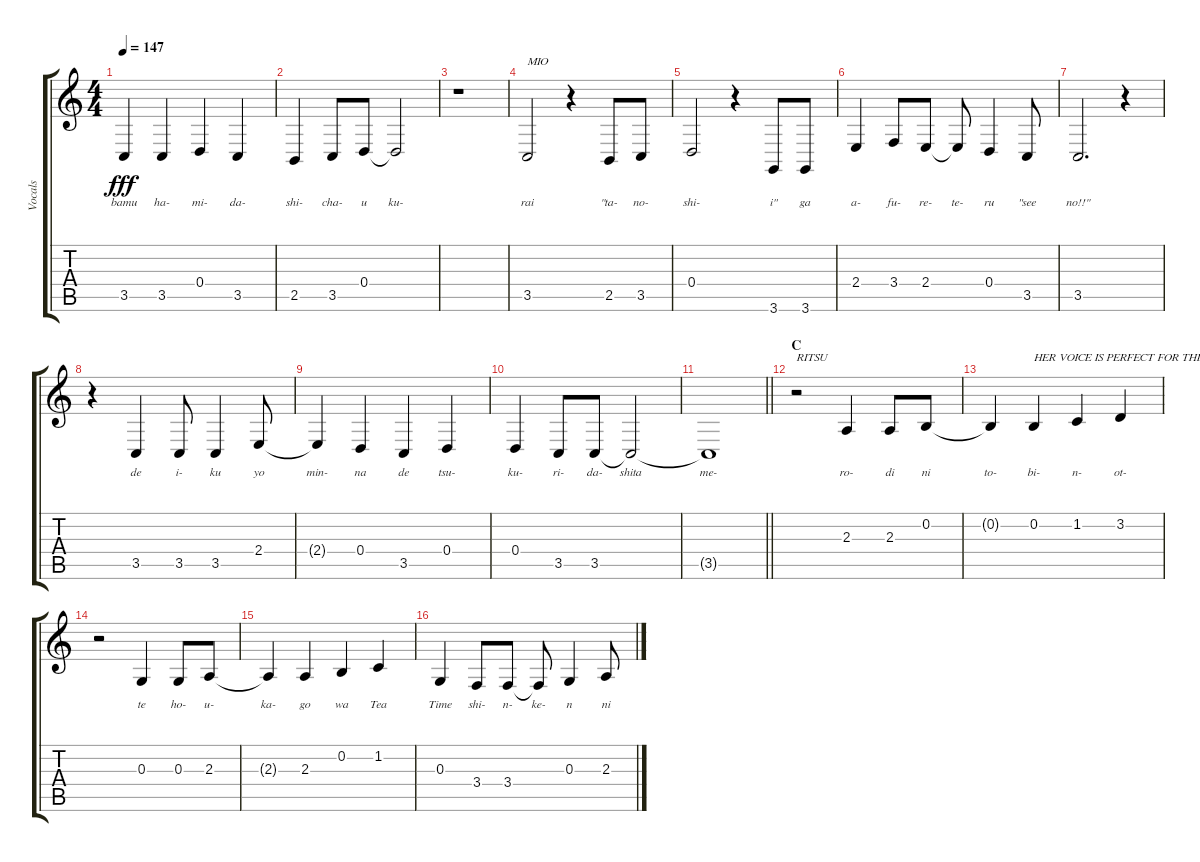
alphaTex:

\track ("Vocals" "Vocals") {instrument altosax}
\staff {score tabs}
\tuning (E4 B3 G3 D3 A2 E2) {hide}
\ts (4 4)
\tempo 147
\clef g2
\ks c
3.5{t}.4{lyrics (0 "bamu") lyrics (1 "") lyrics (2 "") lyrics (3 "") lyrics (4 "") dy fff} 3.5.4{lyrics (0 "ha-") lyrics (1 "") lyrics (2 "") lyrics (3 "") lyrics (4 "")} 0.4.4{lyrics (0 "mi-") lyrics (1 "") lyrics (2 "") lyrics (3 "") lyrics (4 "")} 3.5.4{lyrics (0 "da-") lyrics (1 "") lyrics (2 "") lyrics (3 "") lyrics (4 "")} |
2.5.4{lyrics (0 "shi-") lyrics (1 "") lyrics (2 "") lyrics (3 "") lyrics (4 "")} 3.5.8{lyrics (0 "cha-") lyrics (1 "") lyrics (2 "") lyrics (3 "") lyrics (4 "")} 0.4.8{lyrics (0 "u") lyrics (1 "") lyrics (2 "") lyrics (3 "") lyrics (4 "")} 0.4{t}.2{lyrics (0 "ku-") lyrics (1 "") lyrics (2 "") lyrics (3 "") lyrics (4 "")} |
r.1 |
3.5.2{txt "MIO" lyrics (0 "rai") lyrics (1 "") lyrics (2 "") lyrics (3 "") lyrics (4 "")} r.4 2.5.8{lyrics (0 "\"ta-") lyrics (1 "") lyrics (2 "") lyrics (3 "") lyrics (4 "")} 3.5.8{lyrics (0 "no-") lyrics (1 "") lyrics (2 "") lyrics (3 "") lyrics (4 "")} |
0.4.2{lyrics (0 "shi-") lyrics (1 "") lyrics (2 "") lyrics (3 "") lyrics (4 "")} r.4 3.6.8{lyrics (0 "i\"") lyrics (1 "") lyrics (2 "") lyrics (3 "") lyrics (4 "")} 3.6.8{lyrics (0 "ga") lyrics (1 "") lyrics (2 "") lyrics (3 "") lyrics (4 "")} |
2.4.4{lyrics (0 "a-") lyrics (1 "") lyrics (2 "") lyrics (3 "") lyrics (4 "")} 3.4.8{lyrics (0 "fu-") lyrics (1 "") lyrics (2 "") lyrics (3 "") lyrics (4 "")} 2.4.8{lyrics (0 "re-") lyrics (1 "") lyrics (2 "") lyrics (3 "") lyrics (4 "")} 2.4{t}.8{lyrics (0 "te-") lyrics (1 "") lyrics (2 "") lyrics (3 "") lyrics (4 "")} 0.4.4{lyrics (0 "ru") lyrics (1 "") lyrics (2 "") lyrics (3 "") lyrics (4 "")} 3.5.8{lyrics (0 "\"see") lyrics (1 "") lyrics (2 "") lyrics (3 "") lyrics (4 "")} |
3.5.2{d lyrics (0 "no!!\"") lyrics (1 "") lyrics (2 "") lyrics (3 "") lyrics (4 "")} r.4 |
r.4 3.5.4{lyrics (0 "de") lyrics (1 "") lyrics (2 "") lyrics (3 "") lyrics (4 "")} 3.5.8{lyrics (0 "i-") lyrics (1 "") lyrics (2 "") lyrics (3 "") lyrics (4 "")} 3.5.4{lyrics (0 "ku") lyrics (1 "") lyrics (2 "") lyrics (3 "") lyrics (4 "")} 2.4.8{lyrics (0 "yo") lyrics (1 "") lyrics (2 "") lyrics (3 "") lyrics (4 "")} |
2.4{t}.4{lyrics (0 "min-") lyrics (1 "") lyrics (2 "") lyrics (3 "") lyrics (4 "")} 0.4.4{lyrics (0 "na") lyrics (1 "") lyrics (2 "") lyrics (3 "") lyrics (4 "")} 3.5.4{lyrics (0 "de") lyrics (1 "") lyrics (2 "") lyrics (3 "") lyrics (4 "")} 0.4.4{lyrics (0 "tsu-") lyrics (1 "") lyrics (2 "") lyrics (3 "") lyrics (4 "")} |
0.4.4{lyrics (0 "ku-") lyrics (1 "") lyrics (2 "") lyrics (3 "") lyrics (4 "")} 3.5.8{lyrics (0 "ri-") lyrics (1 "") lyrics (2 "") lyrics (3 "") lyrics (4 "")} 3.5.8{lyrics (0 "da-") lyrics (1 "") lyrics (2 "") lyrics (3 "") lyrics (4 "")} 3.5{t}.2{lyrics (0 "shita") lyrics (1 "") lyrics (2 "") lyrics (3 "") lyrics (4 "")} |
\barLineRight lightlight
3.5{t}.1{lyrics (0 "me-") lyrics (1 "") lyrics (2 "") lyrics (3 "") lyrics (4 "")} |
\section ("" "C")
r.2{txt "RITSU"} 2.3.4{lyrics (0 "ro-") lyrics (1 "") lyrics (2 "") lyrics (3 "") lyrics (4 "")} 2.3.8{lyrics (0 "di") lyrics (1 "") lyrics (2 "") lyrics (3 "") lyrics (4 "")} 0.2.8{lyrics (0 "ni") lyrics (1 "") lyrics (2 "") lyrics (3 "") lyrics (4 "")} |
0.2{t}.4{lyrics (0 "to-") lyrics (1 "") lyrics (2 "") lyrics (3 "") lyrics (4 "")} 0.2.4{txt "HER VOICE IS PERFECT FOR THIS PART" lyrics (0 "bi-") lyrics (1 "") lyrics (2 "") lyrics (3 "") lyrics (4 "")} 1.2.4{lyrics (0 "n-") lyrics (1 "") lyrics (2 "") lyrics (3 "") lyrics (4 "")} 3.2.4{lyrics (0 "ot-") lyrics (1 "") lyrics (2 "") lyrics (3 "") lyrics (4 "")} |
r.2 0.3.4{lyrics (0 "te") lyrics (1 "") lyrics (2 "") lyrics (3 "") lyrics (4 "")} 0.3.8{lyrics (0 "ho-") lyrics (1 "") lyrics (2 "") lyrics (3 "") lyrics (4 "")} 2.3.8{lyrics (0 "u-") lyrics (1 "") lyrics (2 "") lyrics (3 "") lyrics (4 "")} |
2.3{t}.4{lyrics (0 "ka-") lyrics (1 "") lyrics (2 "") lyrics (3 "") lyrics (4 "")} 2.3.4{lyrics (0 "go") lyrics (1 "") lyrics (2 "") lyrics (3 "") lyrics (4 "")} 0.2.4{lyrics (0 "wa") lyrics (1 "") lyrics (2 "") lyrics (3 "") lyrics (4 "")} 1.2.4{lyrics (0 "Tea") lyrics (1 "") lyrics (2 "") lyrics (3 "") lyrics (4 "")} |
0.3.4{lyrics (0 "Time") lyrics (1 "") lyrics (2 "") lyrics (3 "") lyrics (4 "")} 3.4.8{lyrics (0 "shi-") lyrics (1 "") lyrics (2 "") lyrics (3 "") lyrics (4 "")} 3.4.8{lyrics (0 "n-") lyrics (1 "") lyrics (2 "") lyrics (3 "") lyrics (4 "")} 3.4{t}.8{lyrics (0 "ke-") lyrics (1 "") lyrics (2 "") lyrics (3 "") lyrics (4 "")} 0.3.4{lyrics (0 "n") lyrics (1 "") lyrics (2 "") lyrics (3 "") lyrics (4 "")} 2.3.8{lyrics (0 "ni") lyrics (1 "") lyrics (2 "") lyrics (3 "") lyrics (4 "")}
